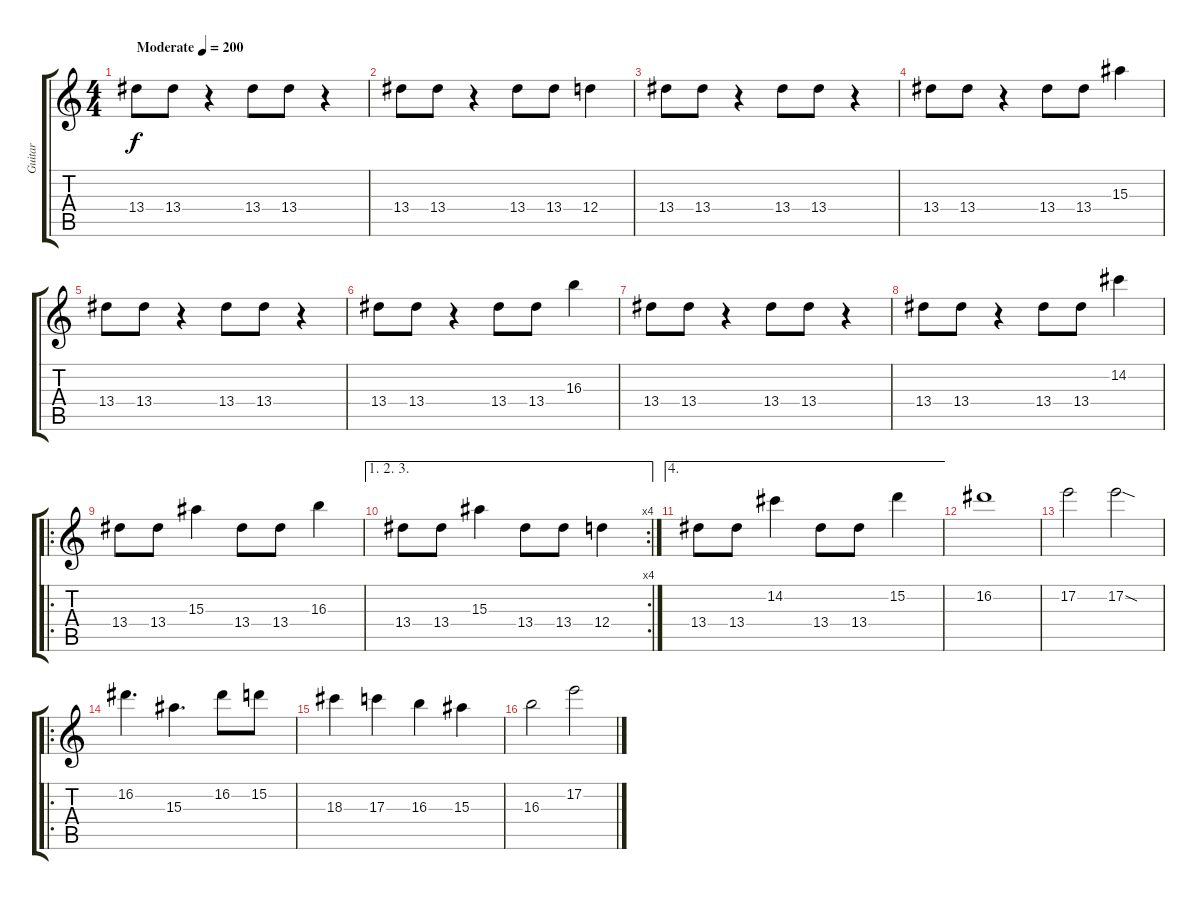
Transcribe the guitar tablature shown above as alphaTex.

\track ("Guitar" "Guitar") {solo instrument overdrivenguitar}
\staff {score tabs}
\tuning (E4 B3 G3 D3 A2 E2) {hide}
\ts (4 4)
\tempo (200 "Moderate")
\clef g2
\ks c
13.4.8{dy f instrument overdrivenguitar} 13.4.8 r.4 13.4.8 13.4.8 r.4 |
13.4.8 13.4.8 r.4 13.4.8 13.4.8 12.4.4 |
13.4.8 13.4.8 r.4 13.4.8 13.4.8 r.4 |
13.4.8 13.4.8 r.4 13.4.8 13.4.8 15.3.4 |
13.4.8 13.4.8 r.4 13.4.8 13.4.8 r.4 |
13.4.8 13.4.8 r.4 13.4.8 13.4.8 16.3.4 |
13.4.8 13.4.8 r.4 13.4.8 13.4.8 r.4 |
13.4.8 13.4.8 r.4 13.4.8 13.4.8 14.2.4 |
\ro
13.4.8 13.4.8 15.3.4 13.4.8 13.4.8 16.3.4 |
\ae (1 2 3)
\rc 4
13.4.8 13.4.8 15.3.4 13.4.8 13.4.8 12.4.4 |
\ae 4
13.4.8 13.4.8 14.2.4 13.4.8 13.4.8 15.2.4 |
16.2.1 |
17.2.2 17.2{sod}.2 |
\ro
16.2.4{d} 15.3.4{d} 16.2.8 15.2.8 |
18.3.4 17.3.4 16.3.4 15.3.4 |
16.3.2 17.2.2
